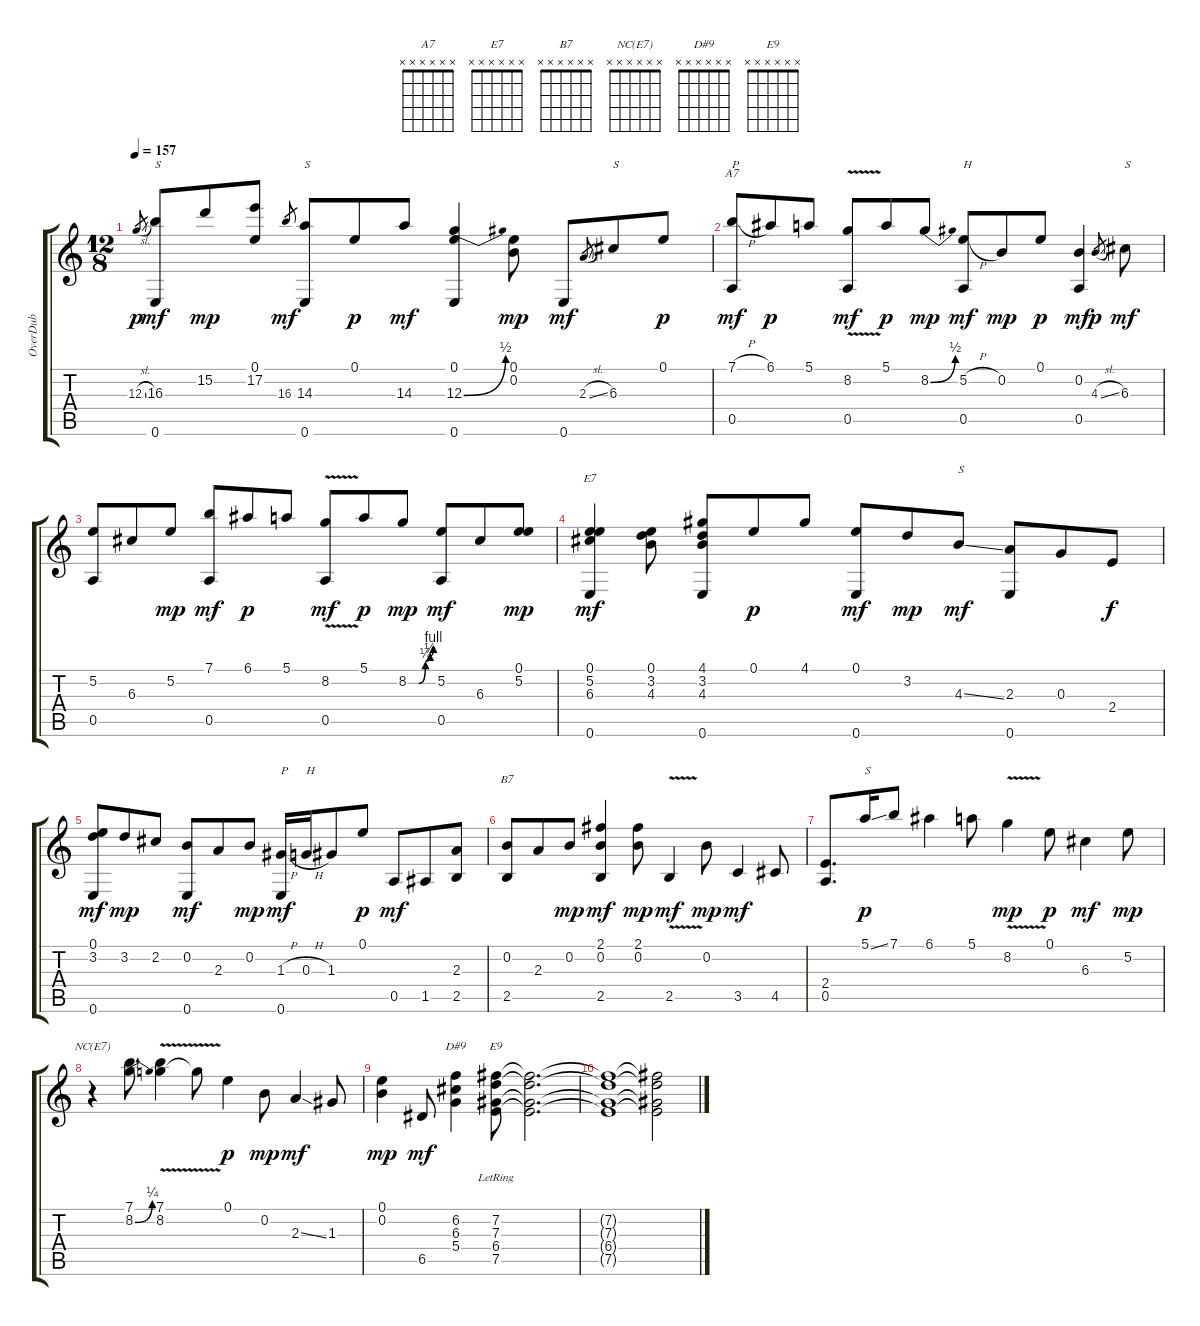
\track ("OverDub" "OverDub") {instrument acousticguitarnylon}
\staff {score tabs}
\tuning (E4 B3 G3 D3 A2 E2) {hide}
\chord ("A7" x x x x x x)
\chord ("E7" x x x x x x)
\chord ("B7" x x x x x x)
\chord ("NC(E7)" x x x x x x)
\chord ("D#9" x x x x x x)
\chord ("E9" x x x x x x)
\ts (12 8)
\tempo 157
\clef g2
\ks c
12.3{sl}.8{gr dy p} (16.3 0.6).8{txt "S" dy mf} 15.2.8{dy mp} (0.1 17.2).8 16.3.8{gr dy mf} (14.3 0.6).8{txt "S"} 0.1.8{dy p} 14.3.8{dy mf} (0.1 12.3{be (bend 0 0 60 2)} 0.6).4 (0.1 0.2).8{dy mp} 0.6.8{dy mf} 2.3{sl}.8{gr} 6.3.8{txt "S"} 0.1.8{dy p} |
(7.1{h} 0.5).8{ch "A7" txt "P" dy mf} 6.1.8{dy p} 5.1.8 (8.2{v} 0.5{v}).8{dy mf} 5.1.8{dy p} 8.2{be (bend 0 0 60 2)}.8{dy mp} (5.2{h} 0.5).8{txt "H" dy mf} 0.2.8{dy mp} 0.1.8{dy p} (0.2 0.5).4{dy mf} 4.3{sl}.8{gr dy p} 6.3.8{txt "S" dy mf} |
(5.2 0.5).8 6.3.8 5.2.8{dy mp} (7.1 0.5).8{dy mf} 6.1.8{dy p} 5.1.8 (8.2{v} 0.5{v}).8{dy mf} 5.1.8{dy p} 8.2{be (custom 0 0 20 0 25 0 41 1 52 2 60 4)}.8{dy mp} (5.2 0.5).8{dy mf} 6.3.8 (0.1 5.2).8{dy mp} |
(0.1 5.2 6.3 0.6).4{ch "E7" dy mf} (0.1 3.2 4.3).8 (4.1 3.2 4.3 0.6).8 0.1.8{dy p} 4.1.8 (0.1 0.6).8{dy mf} 3.2.8{dy mp} 4.3{ss}.8{txt "S" dy mf} (2.3 0.6).8 0.3.8 2.4.8{dy f} |
(0.1 3.2 0.6).8{dy mf} 3.2.8{dy mp} 2.2.8 (0.2 0.6).8{dy mf} 2.3.8 0.2.8{dy mp} (1.3{h} 0.6).16{txt "P" dy mf} 0.3{h}.16{txt "H"} 1.3.8 0.1.8{dy p} 0.5.8{dy mf} 1.5.8 (2.3 2.5).8 |
(0.2 2.5).8{ch "B7"} 2.3.8 0.2.8{dy mp} (2.1 0.2 2.5).4{dy mf} (2.1 0.2).8{dy mp} 2.5{v}.4{dy mf} 0.2.8{dy mp} 3.5.4{dy mf} 4.5.8 |
(2.4 0.5).8{d} 5.1{ss}.16{txt "S" dy p} 7.1.8 6.1.4 5.1.8 8.2{v}.4{dy mp} 0.1.8{dy p} 6.3.4{dy mf} 5.2.8{dy mp} |
r.4{ch "NC(E7)"} (7.1 8.2{be (bend 0 0 60 1)}).8 (7.1{v} 8.2{v}).4 8.2{t}.8 0.1.4{dy p} 0.2.8{dy mp} 2.3{ss}.4{dy mf} 1.3.8 |
(0.1 0.2).4{dy mp} 6.5.8{dy mf} (6.2 6.3 5.4).4{ch "D#9"} (7.2{lr} 7.3{lr} 6.4{lr} 7.5{lr}).8{ch "E9"} (7.2{t} 7.3{t} 6.4{t} 7.5{t}).2{d} |
(7.2{t} 7.3{t} 6.4{t} 7.5{t}).1 (7.2{t} 7.3{t} 6.4{t} 7.5{t}).2{volume 0}
